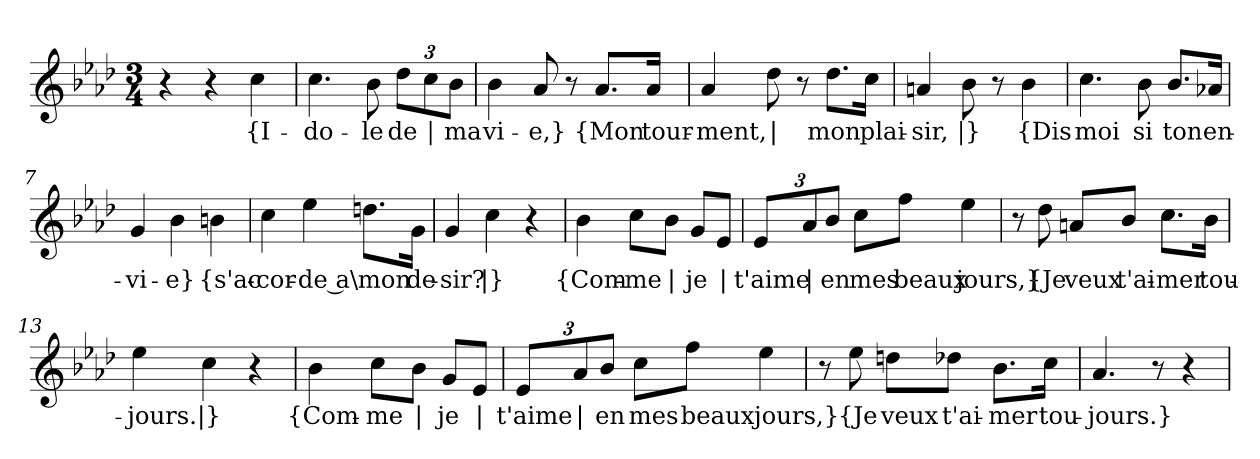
**kern	**text
*part1	*part1
*staff1	*staff1
*clefG2	*
*k[b-e-a-d-]	*
*M3/4	*
=1	=1
4r	.
4r	.
!	!LO:LY:b
4cc\	{I-
=2	=2
!	!LO:LY:b
4.cc\	-do-
!	!LO:LY:b
8b-\	-le
*Xbrackettup	*
!	!LO:LY:b
12dd-\L	de
!	!LO:LY:b
12cc\	|
!	!LO:LY:b
12b-\J	ma
=3	=3
!	!LO:LY:b
4b-\	vi-
!	!LO:LY:b
8a-/	-e,}
8r	.
!	!LO:LY:b
8.a-/L	{Mon
!	!LO:LY:b
16a-/Jk	tour-
=4	=4
!	!LO:LY:b
4a-/	-ment,
!	!LO:LY:b
8dd-\	|
8r	.
!	!LO:LY:b
8.dd-\L	mon
!	!LO:LY:b
16cc\Jk	plai-
=5	=5
!	!LO:LY:b
4an/	-sir,
!	!LO:LY:b
8b-\	|}
8r	.
!	!LO:LY:b
4b-\	{Dis
=6	=6
!	!LO:LY:b
4.cc\	moi
!	!LO:LY:b
8b-\	si
!	!LO:LY:b
8.b-/L	ton
!	!LO:LY:b
16a-X/Jk	en-
!!LO:LB:g=z
=7	=7
!	!LO:LY:b
4g/	-vi-
!	!LO:LY:b
4b-\	-e}
!	!LO:LY:b
4bn\	{s'ac-
=8	=8
!	!LO:LY:b
4cc\	-cor-
!	!LO:LY:b
4ee-\	-de a\
!	!LO:LY:b
8.ddn\L	mon
!	!LO:LY:b
16g\Jk	de-
=9	=9
!	!LO:LY:b
4g/	-sir?
!	!LO:LY:b
4cc\	|}
4r	.
=10	=10
!	!LO:LY:b
4b-\	{Com-
!	!LO:LY:b
8cc\L	-me
!	!LO:LY:b
8b-\J	|
!	!LO:LY:b
8g/L	je
!	!LO:LY:b
8e-/J	|
=11	=11
!	!LO:LY:b
12e-/L	t'aime
!	!LO:LY:b
12a-/	|
!	!LO:LY:b
12b-/J	en
!	!LO:LY:b
8cc\L	mes
!	!LO:LY:b
8ff\J	beaux
!	!LO:LY:b
4ee-\	jours,}
!!LO:LB:g=z
=12	=12
8r	.
!	!LO:LY:b
8dd-\	{Je
!	!LO:LY:b
8an/L	veux
!	!LO:LY:b
8b-/J	t'ai-
!	!LO:LY:b
8.cc\L	-mer
!	!LO:LY:b
16b-\Jk	tou-
=13	=13
!	!LO:LY:b
4ee-\	-jours.
!	!LO:LY:b
4cc\	|}
4r	.
=14	=14
!	!LO:LY:b
4b-\	{Com-
!	!LO:LY:b
8cc\L	-me
!	!LO:LY:b
8b-\J	|
!	!LO:LY:b
8g/L	je
!	!LO:LY:b
8e-/J	|
=15	=15
!	!LO:LY:b
12e-/L	t'aime
!	!LO:LY:b
12a-/	|
!	!LO:LY:b
12b-/J	en
!	!LO:LY:b
8cc\L	mes
!	!LO:LY:b
8ff\J	beaux
!	!LO:LY:b
4ee-\	jours,}
!!LO:LB:g=z
=16	=16
8r	.
!	!LO:LY:b
8ee-\	{Je
!	!LO:LY:b
8ddn\L	veux
!	!LO:LY:b
8dd-X\J	t'ai-
!	!LO:LY:b
8.b-\L	-mer
!	!LO:LY:b
16cc\Jk	tou-
=17	=17
!	!LO:LY:b
4.a-/	-jours.}
8r	.
4r	.
=	=
*-	*-
